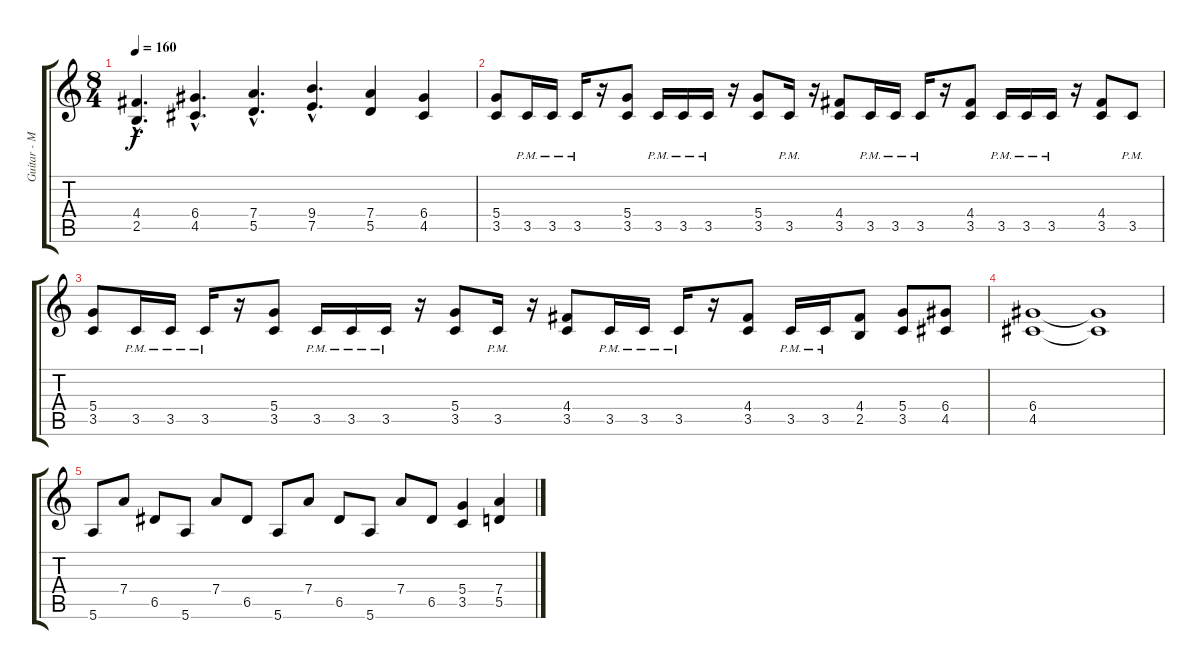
\track ("Guitar - Michael Denner" "Guitar - M") {instrument distortionguitar}
\staff {score tabs}
\tuning (E4 B3 G3 D3 A2 E2) {hide}
\ts (8 4)
\tempo 160
\clef g2
\ks c
(4.4{hac} 2.5{hac}).4{d dy f} (6.4{hac} 4.5{hac}).4{d} (7.4{hac} 5.5{hac}).4{d} (9.4{hac} 7.5{hac}).4{d} (7.4 5.5).4 (6.4 4.5).4 |
(5.4 3.5).8 3.5{pm}.16 3.5{pm}.16 3.5{pm}.16 r.16 (5.4 3.5).8 3.5{pm}.16 3.5{pm}.16 3.5{pm}.16 r.16 (5.4 3.5).8 3.5{pm}.16 r.16 (4.4 3.5).8 3.5{pm}.16 3.5{pm}.16 3.5{pm}.16 r.16 (4.4 3.5).8 3.5{pm}.16 3.5{pm}.16 3.5{pm}.16 r.16 (4.4 3.5).8 3.5{pm}.8 |
(5.4 3.5).8 3.5{pm}.16 3.5{pm}.16 3.5{pm}.16 r.16 (5.4 3.5).8 3.5{pm}.16 3.5{pm}.16 3.5{pm}.16 r.16 (5.4 3.5).8 3.5{pm}.16 r.16 (4.4 3.5).8 3.5{pm}.16 3.5{pm}.16 3.5{pm}.16 r.16 (4.4 3.5).8 3.5{pm}.16 3.5{pm}.16 (4.4 2.5).8 (5.4 3.5).8 (6.4 4.5).8 |
(6.4 4.5).1 (6.4{t} 4.5{t}).1 |
5.6.8 7.4.8 6.5.8 5.6.8 7.4.8 6.5.8 5.6.8 7.4.8 6.5.8 5.6.8 7.4.8 6.5.8 (5.4 3.5).4 (7.4 5.5).4
